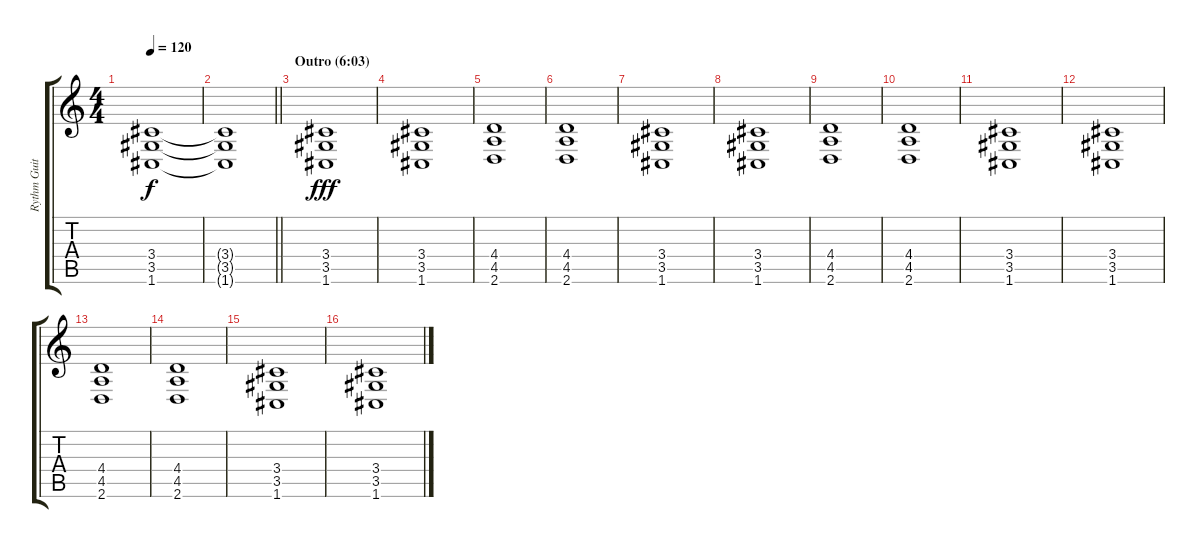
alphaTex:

\track ("Rythm Guitar" "Rythm Guit") {instrument distortionguitar}
\staff {score tabs}
\tuning (C4 G3 Eb3 Bb2 F2 C2) {hide}
\ts (4 4)
\tempo 120
\clef g2
\ks c
(3.4{t} 3.5{t} 1.6{t}).1{dy f} |
\barLineRight lightlight
(3.4{t} 3.5{t} 1.6{t}).1 |
\section ("" "Outro (6:03)")
(3.4 3.5 1.6).1{dy fff} |
(3.4 3.5 1.6).1 |
(4.4 4.5 2.6).1 |
(4.4 4.5 2.6).1 |
(3.4 3.5 1.6).1 |
(3.4 3.5 1.6).1 |
(4.4 4.5 2.6).1 |
(4.4 4.5 2.6).1 |
(3.4 3.5 1.6).1 |
(3.4 3.5 1.6).1 |
(4.4 4.5 2.6).1 |
(4.4 4.5 2.6).1 |
(3.4 3.5 1.6).1 |
(3.4 3.5 1.6).1
